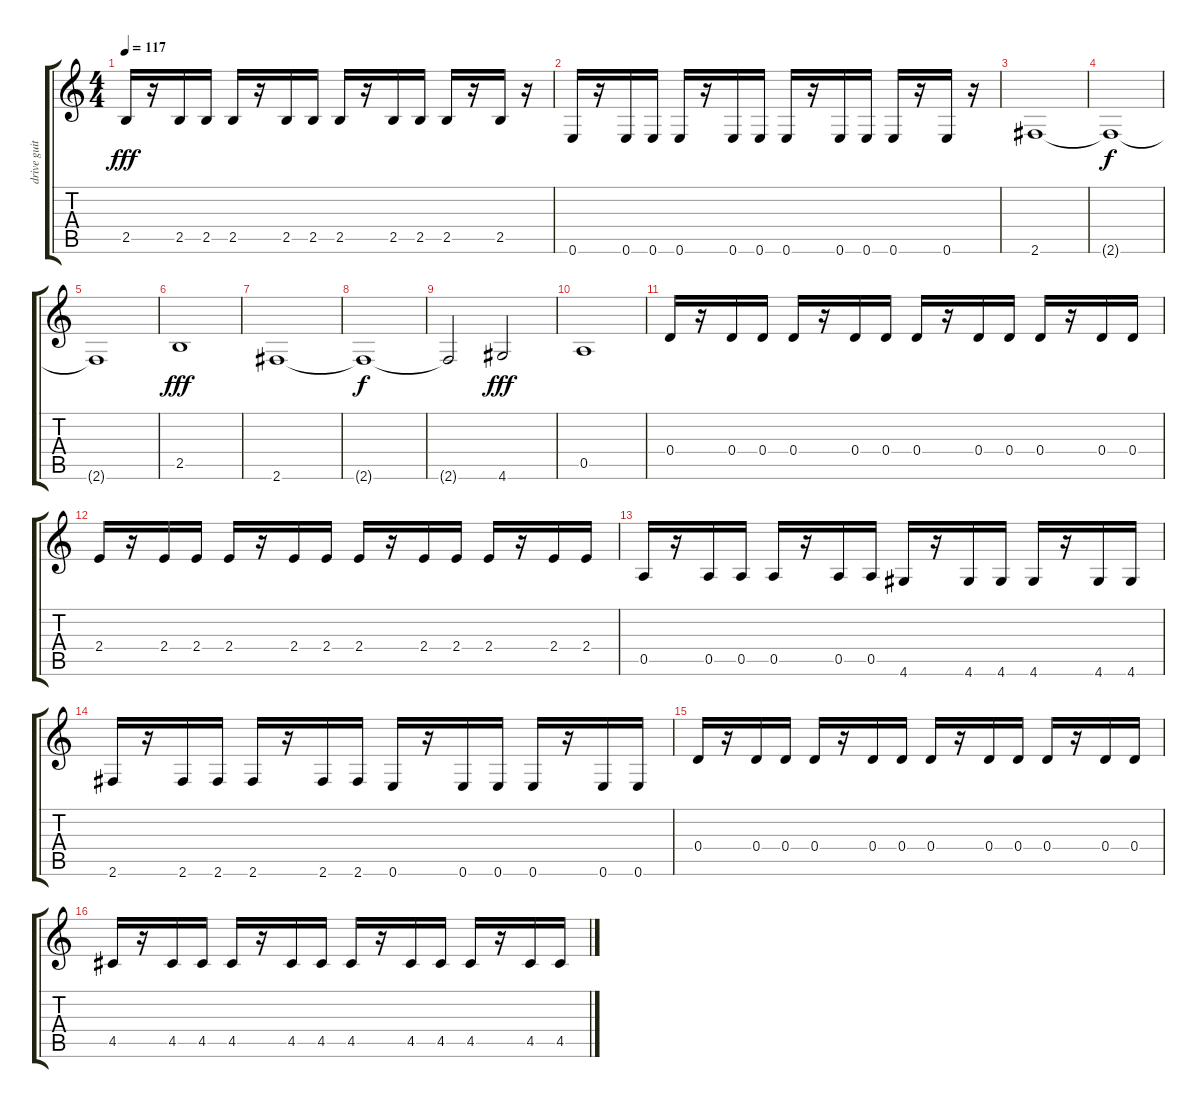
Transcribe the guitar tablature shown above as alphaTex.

\track ("drive guitar" "drive guit") {instrument distortionguitar}
\staff {score tabs}
\tuning (E4 B3 G3 D3 A2 E2) {hide}
\ts (4 4)
\tempo 117
\clef g2
\ks c
2.5.16{dy fff} r.16 2.5.16 2.5.16 2.5.16 r.16 2.5.16 2.5.16 2.5.16 r.16 2.5.16 2.5.16 2.5.16 r.16 2.5.16 r.16 |
0.6.16 r.16 0.6.16 0.6.16 0.6.16 r.16 0.6.16 0.6.16 0.6.16 r.16 0.6.16 0.6.16 0.6.16 r.16 0.6.16 r.16 |
2.6.1 |
2.6{t}.1{dy f} |
2.6{t}.1 |
2.5.1{dy fff} |
2.6.1 |
2.6{t}.1{dy f} |
2.6{t}.2 4.6.2{dy fff} |
0.5.1 |
0.4.16 r.16 0.4.16 0.4.16 0.4.16 r.16 0.4.16 0.4.16 0.4.16 r.16 0.4.16 0.4.16 0.4.16 r.16 0.4.16 0.4.16 |
2.4.16 r.16 2.4.16 2.4.16 2.4.16 r.16 2.4.16 2.4.16 2.4.16 r.16 2.4.16 2.4.16 2.4.16 r.16 2.4.16 2.4.16 |
0.5.16 r.16 0.5.16 0.5.16 0.5.16 r.16 0.5.16 0.5.16 4.6.16 r.16 4.6.16 4.6.16 4.6.16 r.16 4.6.16 4.6.16 |
2.6.16 r.16 2.6.16 2.6.16 2.6.16 r.16 2.6.16 2.6.16 0.6.16 r.16 0.6.16 0.6.16 0.6.16 r.16 0.6.16 0.6.16 |
0.4.16 r.16 0.4.16 0.4.16 0.4.16 r.16 0.4.16 0.4.16 0.4.16 r.16 0.4.16 0.4.16 0.4.16 r.16 0.4.16 0.4.16 |
4.5.16 r.16 4.5.16 4.5.16 4.5.16 r.16 4.5.16 4.5.16 4.5.16 r.16 4.5.16 4.5.16 4.5.16 r.16 4.5.16 4.5.16
